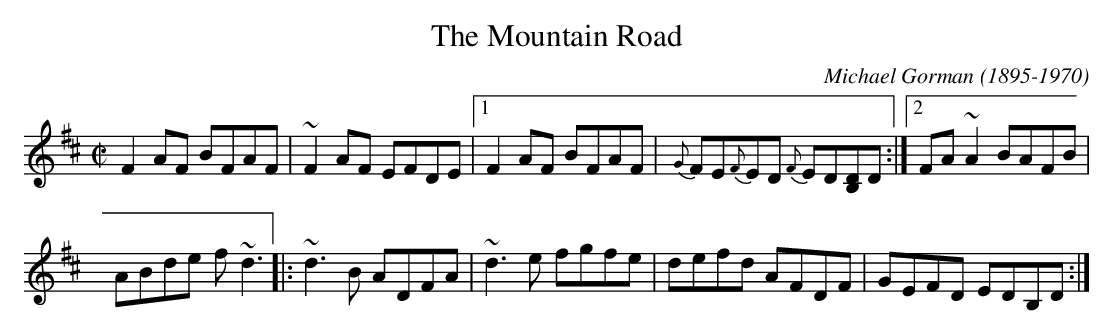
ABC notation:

X:1
T:Mountain Road, The
C:Michael Gorman (1895-1970)
E:12
M:C|
K:D
\bigskip
F2AF BFAF|~F2AF EFDE|1 F2AF BFAF|{G}FE{F}ED {F}ED[DB,]D:|2 FA~A2 BAFB|*
E:13
ABde f ~d3|:~d3B ADFA|~d3e fgfe|defd AFDF|GEFD EDB,D:|**
\bigskip
